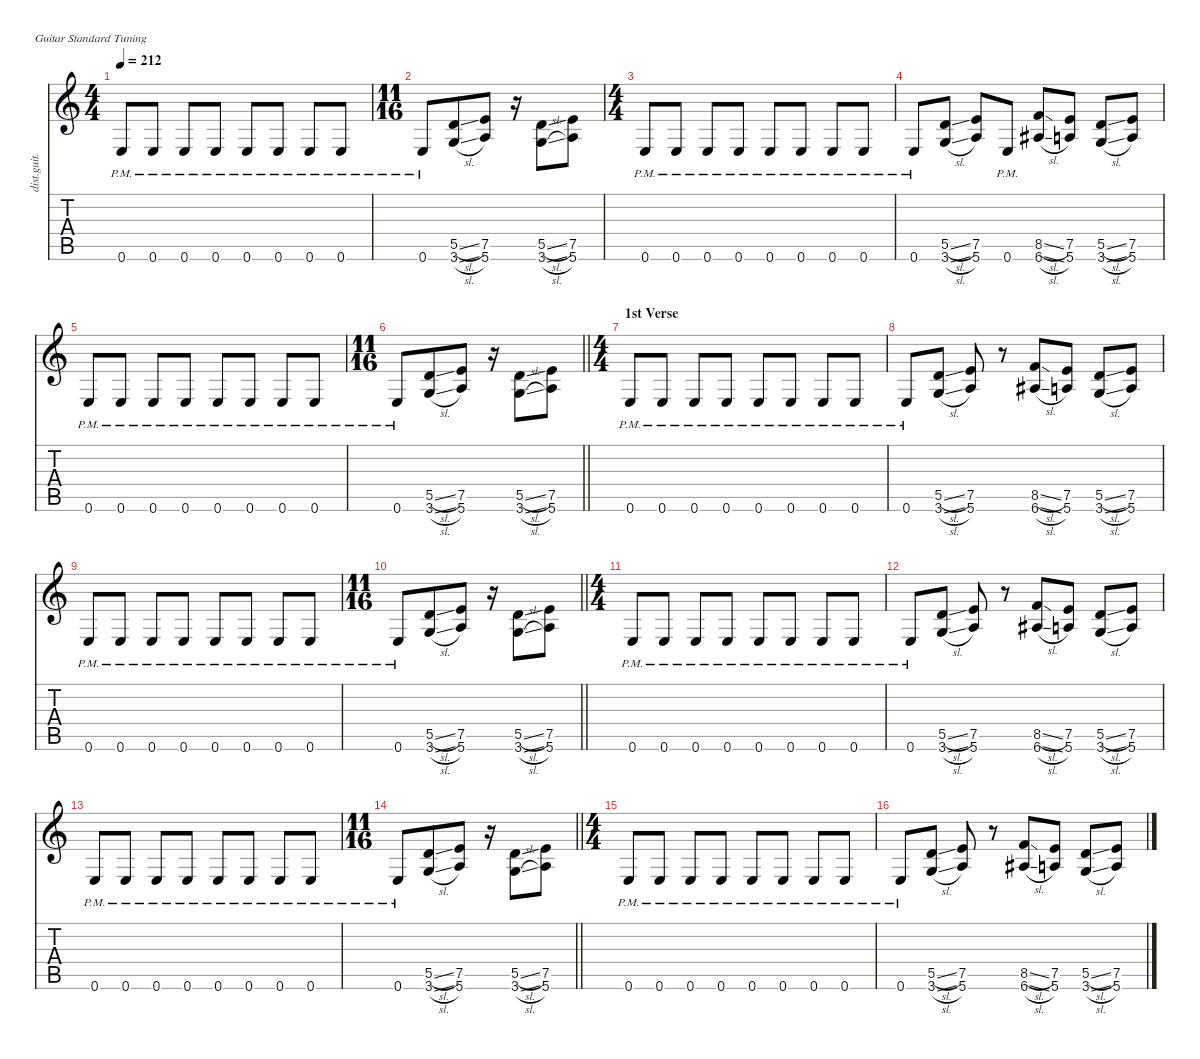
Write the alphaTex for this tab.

\defaultSystemsLayout 4
\hideDynamics
\bracketExtendMode nobrackets
\track ("James Hetfield" "dist.guit.") {instrument distortionguitar}
\staff {score tabs}
\tuning (E4 B3 G3 D3 A2 E2)
\ts (4 4)
\tempo 212
\clef g2
\ks c
0.6{pm}.8{dy fff beam Up} 0.6{pm}.8{beam Up} 0.6{pm}.8{beam Up} 0.6{pm}.8{beam Up} 0.6{pm}.8{beam Up} 0.6{pm}.8{beam Up} 0.6{pm}.8{beam Up} 0.6{pm}.8{beam Up} |
\ts (11 16)
\beaming (8 3 2)
0.6{pm}.8{beam Up} (5.5{sl} 3.6{sl}).8{beam Up} (7.5 5.6).8{beam Up} r.16{beam Down} (5.5{sl} 3.6{sl}).8{beam Up} (7.5 5.6).8{dy f beam Up} |
\ts (4 4)
\beaming (8 2 2 2 2)
0.6{pm}.8{dy fff beam Up} 0.6{pm}.8{beam Up} 0.6{pm}.8{beam Up} 0.6{pm}.8{beam Up} 0.6{pm}.8{beam Up} 0.6{pm}.8{beam Up} 0.6{pm}.8{beam Up} 0.6{pm}.8{beam Up} |
0.6{pm}.8{beam Up} (5.5{sl} 3.6{sl}).8{beam Up} (7.5 5.6).8{beam Up} 0.6{pm}.8{dy ff beam Up} (8.5{sl} 6.6{sl acc #}).8{dy fff beam Up} (7.5 5.6).8{beam Up} (5.5{sl} 3.6{sl}).8{beam Up} (7.5 5.6).8{dy f beam Up} |
0.6{pm}.8{dy fff beam Up} 0.6{pm}.8{beam Up} 0.6{pm}.8{beam Up} 0.6{pm}.8{beam Up} 0.6{pm}.8{beam Up} 0.6{pm}.8{beam Up} 0.6{pm}.8{beam Up} 0.6{pm}.8{beam Up} |
\ts (11 16)
\beaming (8 3 2)
\barLineRight lightlight
0.6{pm}.8{beam Up} (5.5{sl} 3.6{sl}).8{beam Up} (7.5 5.6).8{beam Up} r.16{beam Down} (5.5{sl} 3.6{sl}).8{beam Up} (7.5 5.6).8{dy f beam Up} |
\ts (4 4)
\beaming (8 2 2 2 2)
\section ("" "1st Verse")
0.6{pm}.8{dy fff beam Up} 0.6{pm}.8{beam Up} 0.6{pm}.8{beam Up} 0.6{pm}.8{beam Up} 0.6{pm}.8{beam Up} 0.6{pm}.8{beam Up} 0.6{pm}.8{beam Up} 0.6{pm}.8{beam Up} |
0.6{pm}.8{beam Up} (5.5{sl} 3.6{sl}).8{beam Up} (7.5 5.6).8{beam Up} r.8{beam Down} (8.5{sl} 6.6{sl acc #}).8{beam Up} (7.5 5.6).8{beam Up} (5.5{sl} 3.6{sl}).8{beam Up} (7.5 5.6).8{dy f beam Up} |
0.6{pm}.8{dy fff beam Up} 0.6{pm}.8{beam Up} 0.6{pm}.8{beam Up} 0.6{pm}.8{beam Up} 0.6{pm}.8{beam Up} 0.6{pm}.8{beam Up} 0.6{pm}.8{beam Up} 0.6{pm}.8{beam Up} |
\ts (11 16)
\beaming (8 3 2)
\barLineRight lightlight
0.6{pm}.8{beam Up} (5.5{sl} 3.6{sl}).8{beam Up} (7.5 5.6).8{beam Up} r.16{beam Down} (5.5{sl} 3.6{sl}).8{beam Up} (7.5 5.6).8{dy f beam Up} |
\ts (4 4)
\beaming (8 2 2 2 2)
0.6{pm}.8{dy fff beam Up} 0.6{pm}.8{beam Up} 0.6{pm}.8{beam Up} 0.6{pm}.8{beam Up} 0.6{pm}.8{beam Up} 0.6{pm}.8{beam Up} 0.6{pm}.8{beam Up} 0.6{pm}.8{beam Up} |
0.6{pm}.8{beam Up} (5.5{sl} 3.6{sl}).8{beam Up} (7.5 5.6).8{beam Up} r.8{beam Down} (8.5{sl} 6.6{sl acc #}).8{beam Up} (7.5 5.6).8{beam Up} (5.5{sl} 3.6{sl}).8{beam Up} (7.5 5.6).8{dy f beam Up} |
0.6{pm}.8{dy fff beam Up} 0.6{pm}.8{beam Up} 0.6{pm}.8{beam Up} 0.6{pm}.8{beam Up} 0.6{pm}.8{beam Up} 0.6{pm}.8{beam Up} 0.6{pm}.8{beam Up} 0.6{pm}.8{beam Up} |
\ts (11 16)
\beaming (8 3 2)
\barLineRight lightlight
0.6{pm}.8{beam Up} (5.5{sl} 3.6{sl}).8{beam Up} (7.5 5.6).8{beam Up} r.16{beam Down} (5.5{sl} 3.6{sl}).8{beam Up} (7.5 5.6).8{dy f beam Up} |
\ts (4 4)
\beaming (8 2 2 2 2)
0.6{pm}.8{dy fff beam Up} 0.6{pm}.8{beam Up} 0.6{pm}.8{beam Up} 0.6{pm}.8{beam Up} 0.6{pm}.8{beam Up} 0.6{pm}.8{beam Up} 0.6{pm}.8{beam Up} 0.6{pm}.8{beam Up} |
0.6{pm}.8{beam Up} (5.5{sl} 3.6{sl}).8{beam Up} (7.5 5.6).8{beam Up} r.8{beam Down} (8.5{sl} 6.6{sl acc #}).8{beam Up} (7.5 5.6).8{beam Up} (5.5{sl} 3.6{sl}).8{beam Up} (7.5 5.6).8{dy f beam Up}
